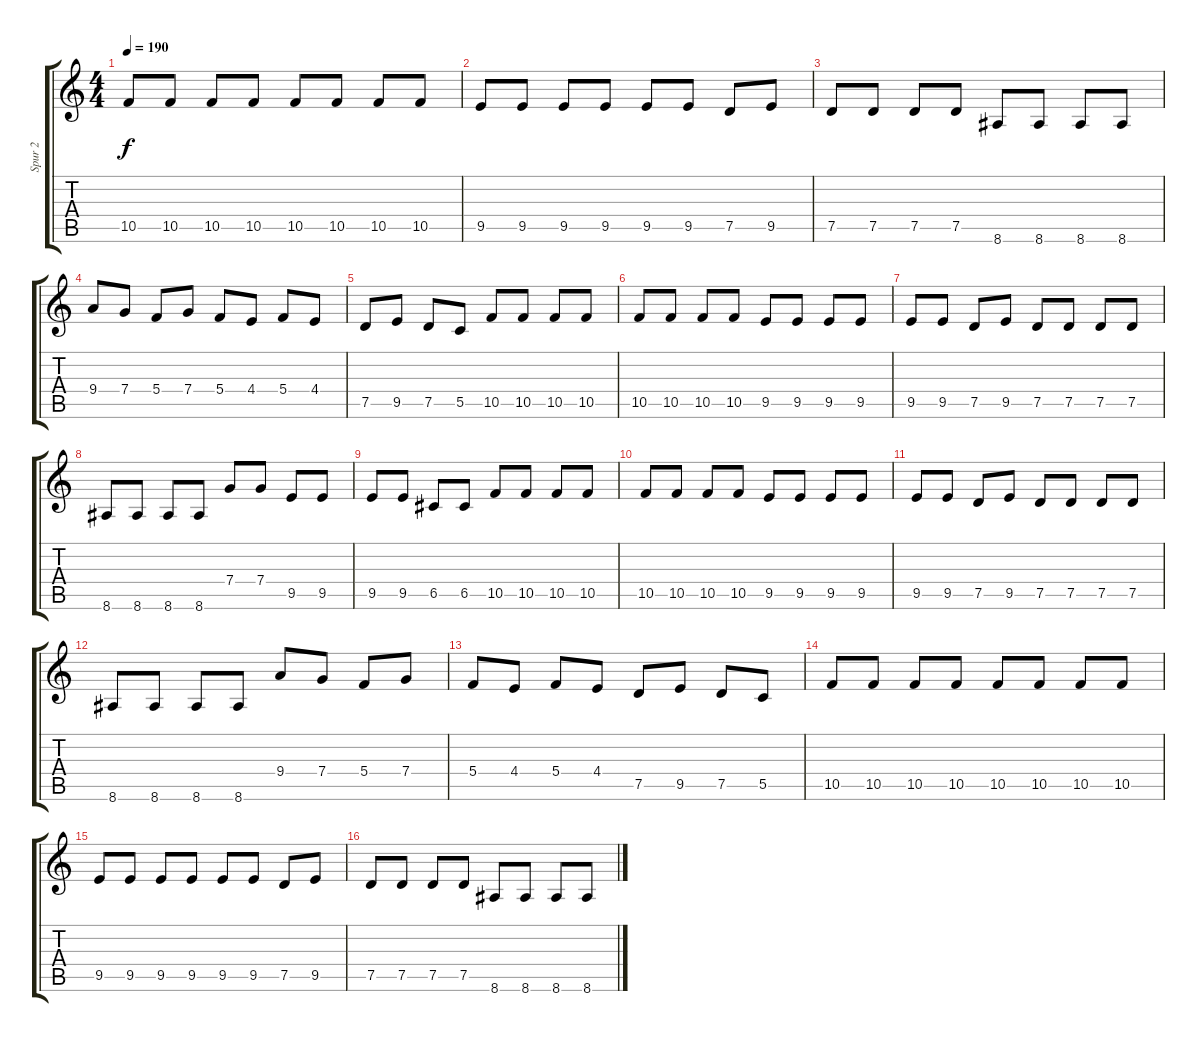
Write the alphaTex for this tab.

\track ("Spur 2" "Spur 2") {instrument overdrivenguitar}
\staff {score tabs}
\tuning (D4 A3 F3 C3 G2 D2) {hide}
\ts (4 4)
\tempo 190
\clef g2
\ks c
10.5.8{dy f} 10.5.8 10.5.8 10.5.8 10.5.8 10.5.8 10.5.8 10.5.8 |
9.5.8 9.5.8 9.5.8 9.5.8 9.5.8 9.5.8 7.5.8 9.5.8 |
7.5.8 7.5.8 7.5.8 7.5.8 8.6.8 8.6.8 8.6.8 8.6.8 |
9.4.8 7.4.8 5.4.8 7.4.8 5.4.8 4.4.8 5.4.8 4.4.8 |
7.5.8 9.5.8 7.5.8 5.5.8 10.5.8 10.5.8 10.5.8 10.5.8 |
10.5.8 10.5.8 10.5.8 10.5.8 9.5.8 9.5.8 9.5.8 9.5.8 |
9.5.8 9.5.8 7.5.8 9.5.8 7.5.8 7.5.8 7.5.8 7.5.8 |
8.6.8 8.6.8 8.6.8 8.6.8 7.4.8 7.4.8 9.5.8 9.5.8 |
9.5.8 9.5.8 6.5.8 6.5.8 10.5.8 10.5.8 10.5.8 10.5.8 |
10.5.8 10.5.8 10.5.8 10.5.8 9.5.8 9.5.8 9.5.8 9.5.8 |
9.5.8 9.5.8 7.5.8 9.5.8 7.5.8 7.5.8 7.5.8 7.5.8 |
8.6.8 8.6.8 8.6.8 8.6.8 9.4.8 7.4.8 5.4.8 7.4.8 |
5.4.8 4.4.8 5.4.8 4.4.8 7.5.8 9.5.8 7.5.8 5.5.8 |
10.5.8 10.5.8 10.5.8 10.5.8 10.5.8 10.5.8 10.5.8 10.5.8 |
9.5.8 9.5.8 9.5.8 9.5.8 9.5.8 9.5.8 7.5.8 9.5.8 |
7.5.8 7.5.8 7.5.8 7.5.8 8.6.8 8.6.8 8.6.8 8.6.8
